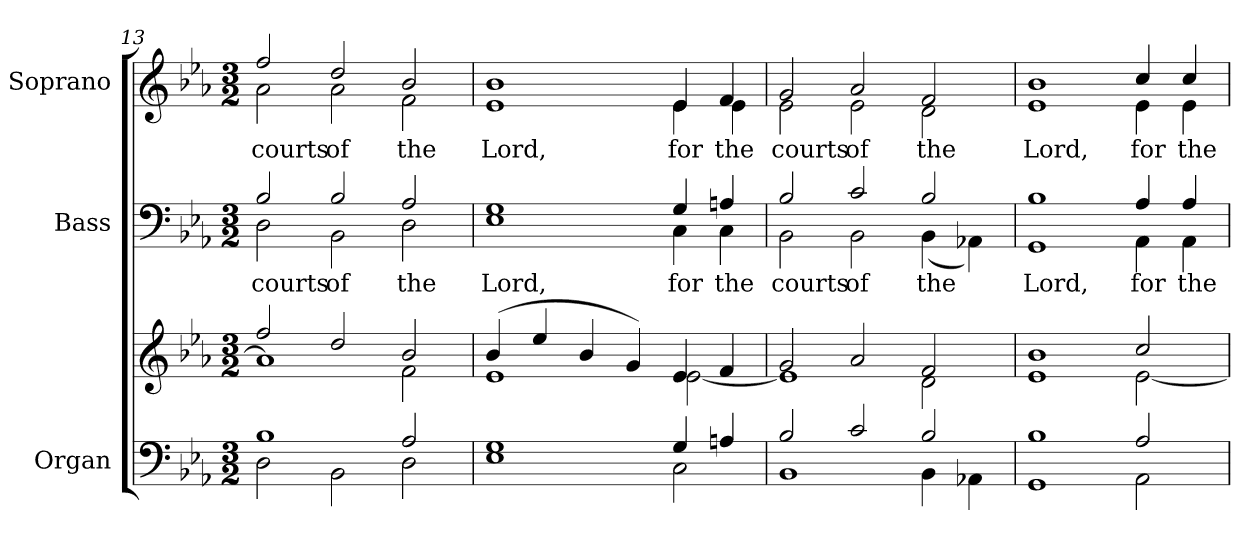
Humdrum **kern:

**kern	**kern	**kern	**text	**kern	**text
*part3	*part3	*part2	*part2	*part1	*part1
*staff4	*staff3	*staff2	*staff2	*staff1	*staff1
*I"Organ	*	*I"Bass	*	*I"Soprano	*
*I'Org.	*	*I'B.	*	*I'S.	*
!!LO:PB:g=z
*clefF4	*clefG2	*clefF4	*	*clefG2	*
*k[b-e-a-]	*k[b-e-a-]	*k[b-e-a-]	*	*k[b-e-a-]	*
*E-:	*E-:	*E-:	*	*E-:	*
*M3/2	*M3/2	*M3/2	*	*M3/2	*
=13	=13	=13	=13	=13	=13
*^	*^	*^	*	*	*
!	!	!	!	!	!	!LO:LY:b:color=#000000	!	!
*	*	*	*	*	*	*	*^	*
!	!	!	!	!	!	!	!	!	!LO:LY:b:color=#000000
1B-i	2Di\	2ffi/	1a-i]	2B-i/	2Di\	courts	2ffi/	2a-i\	courts
!	!	!	!	!	!	!LO:LY:b:color=#000000	!	!	!
!	!	!	!	!	!	!	!	!	!LO:LY:b:color=#000000
.	2BB-i\	2ddi/	.	2B-i/	2BB-i\	of	2ddi/	2a-i\	of
!	!	!	!	!	!	!LO:LY:b:color=#000000	!	!	!
!	!	!	!	!	!	!	!	!	!LO:LY:b:color=#000000
2A-i/	2Di\	2b-i/	2fi\	2A-i/	2Di\	the	2b-i/	2fi\	the
=14	=14	=14	=14	=14	=14	=14	=14	=14	=14
!	!	!	!	!	!	!LO:LY:b:color=#000000	!	!	!
!	!	!	!	!	!	!	!	!	!LO:LY:b:color=#000000
1E-i 1Gi	1ryy	(4b-i/	1e-i	1E-i 1Gi	1ryy	Lord,	1e-i 1b-i	1ryy	Lord,
.	.	4ee-i/	.	.	.	.	.	.	.
.	.	4b-i/	.	.	.	.	.	.	.
.	.	4gi/)	.	.	.	.	.	.	.
!	!	!	!	!	!	!LO:LY:b:color=#000000	!	!	!
!	!	!	!	!	!	!	!	!	!LO:LY:b:color=#000000
4Gi/	2Ci\	4e-i/	[<2e-i\	4Gi/	4Ci\	for	4e-i/	4e-i\	for
!	!	!	!	!	!	!LO:LY:b:color=#000000	!	!	!
!	!	!	!	!	!	!	!	!	!LO:LY:b:color=#000000
4Ani/	.	4fi/	.	4Ani/	4Ci\	the	4fi/	4e-i\	the
=15	=15	=15	=15	=15	=15	=15	=15	=15	=15
!	!	!	!	!	!	!LO:LY:b:color=#000000	!	!	!
!	!	!	!	!	!	!	!	!	!LO:LY:b:color=#000000
2B-i/	1BB-i	2gi/	1e-i]	2B-i/	2BB-i\	courts	2gi/	2e-i\	courts
!	!	!	!	!	!	!LO:LY:b:color=#000000	!	!	!
!	!	!	!	!	!	!	!	!	!LO:LY:b:color=#000000
2ci/	.	2a-i/	.	2ci/	2BB-i\	of	2a-i/	2e-i\	of
!	!	!	!	!	!	!LO:LY:b:color=#000000	!	!	!
!	!	!	!	!	!	!	!	!	!LO:LY:b:color=#000000
2B-i/	4BB-i\	2fi/	2di\	2B-i/	(4BB-i\	the	2fi/	2di\	the
.	4AA-Xi\	.	.	.	4AA-Xi\)	.	.	.	.
=16	=16	=16	=16	=16	=16	=16	=16	=16	=16
!	!	!	!	!	!	!LO:LY:b:color=#000000	!	!	!
!	!	!	!	!	!	!	!	!	!LO:LY:b:color=#000000
1GGi 1B-i	1ryy	1e-i 1b-i	1ryy	1GGi 1B-i	1ryy	Lord,	1e-i 1b-i	1ryy	Lord,
!	!	!	!	!	!	!LO:LY:b:color=#000000	!	!	!
!	!	!	!	!	!	!	!	!	!LO:LY:b:color=#000000
2A-i/	2AA-i\	2cci/	[<2e-i\	4A-i/	4AA-i\	for	4cci/	4e-i\	for
!	!	!	!	!	!	!LO:LY:b:color=#000000	!	!	!
!	!	!	!	!	!	!	!	!	!LO:LY:b:color=#000000
.	.	.	.	4A-i/	4AA-i\	the	4cci/	4e-i\	the
*v	*v	*	*	*v	*v	*	*v	*v	*
*	*v	*v	*	*	*	*
=	=	=	=	=	=
*-	*-	*-	*-	*-	*-
